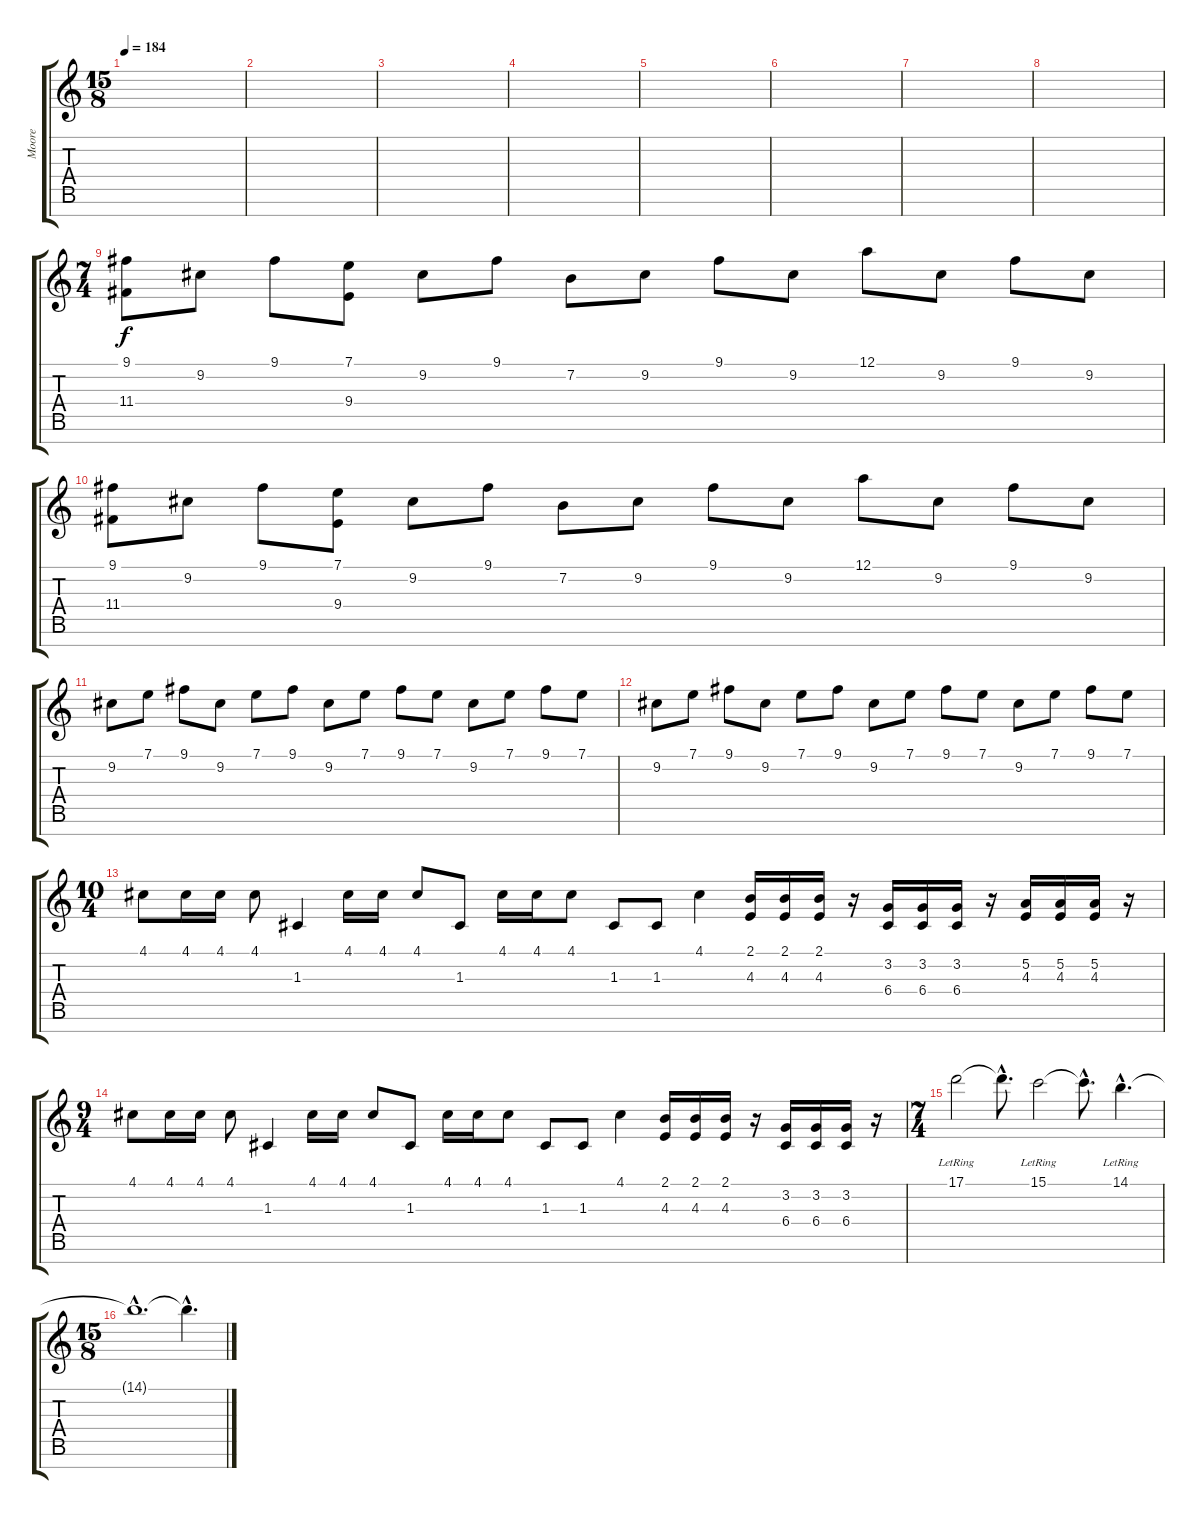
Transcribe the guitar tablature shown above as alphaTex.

\track ("Moore" "Moore") {instrument lead2sawtooth}
\staff {score tabs}
\tuning (A4 E4 C4 G3 D3 A2 E2) {hide}
\ts (15 8)
\tempo 184
\clef g2
\ks c
|
|
|
|
|
|
|
|
\ts (7 4)
(9.1 11.4).8 9.2.8 9.1.8 (7.1 9.4).8 9.2.8 9.1.8 7.2.8 9.2.8 9.1.8 9.2.8 12.1.8 9.2.8 9.1.8 9.2.8 |
(9.1 11.4).8 9.2.8 9.1.8 (7.1 9.4).8 9.2.8 9.1.8 7.2.8 9.2.8 9.1.8 9.2.8 12.1.8 9.2.8 9.1.8 9.2.8 |
9.2.8 7.1.8 9.1.8 9.2.8 7.1.8 9.1.8 9.2.8 7.1.8 9.1.8 7.1.8 9.2.8 7.1.8 9.1.8 7.1.8 |
9.2.8 7.1.8 9.1.8 9.2.8 7.1.8 9.1.8 9.2.8 7.1.8 9.1.8 7.1.8 9.2.8 7.1.8 9.1.8 7.1.8 |
\ts (10 4)
4.1.8 4.1.16 4.1.16 4.1.8 1.3.4 4.1.16 4.1.16 4.1.8 1.3.8 4.1.16 4.1.16 4.1.8 1.3.8 1.3.8 4.1.4 (2.1 4.3).16 (2.1 4.3).16 (2.1 4.3).16 r.16 (3.2 6.4).16 (3.2 6.4).16 (3.2 6.4).16 r.16 (5.2 4.3).16 (5.2 4.3).16 (5.2 4.3).16 r.16 |
\ts (9 4)
4.1.8 4.1.16 4.1.16 4.1.8 1.3.4 4.1.16 4.1.16 4.1.8 1.3.8 4.1.16 4.1.16 4.1.8 1.3.8 1.3.8 4.1.4 (2.1 4.3).16 (2.1 4.3).16 (2.1 4.3).16 r.16 (3.2 6.4).16 (3.2 6.4).16 (3.2 6.4).16 r.16 |
\ts (7 4)
17.1{lr}.2 17.1{hac t}.8{d} 15.1{lr}.2 15.1{hac t}.8{d} 14.1{hac lr}.4{d} |
\ts (15 8)
14.1{hac t}.1{d} 14.1{hac t}.4{d}
